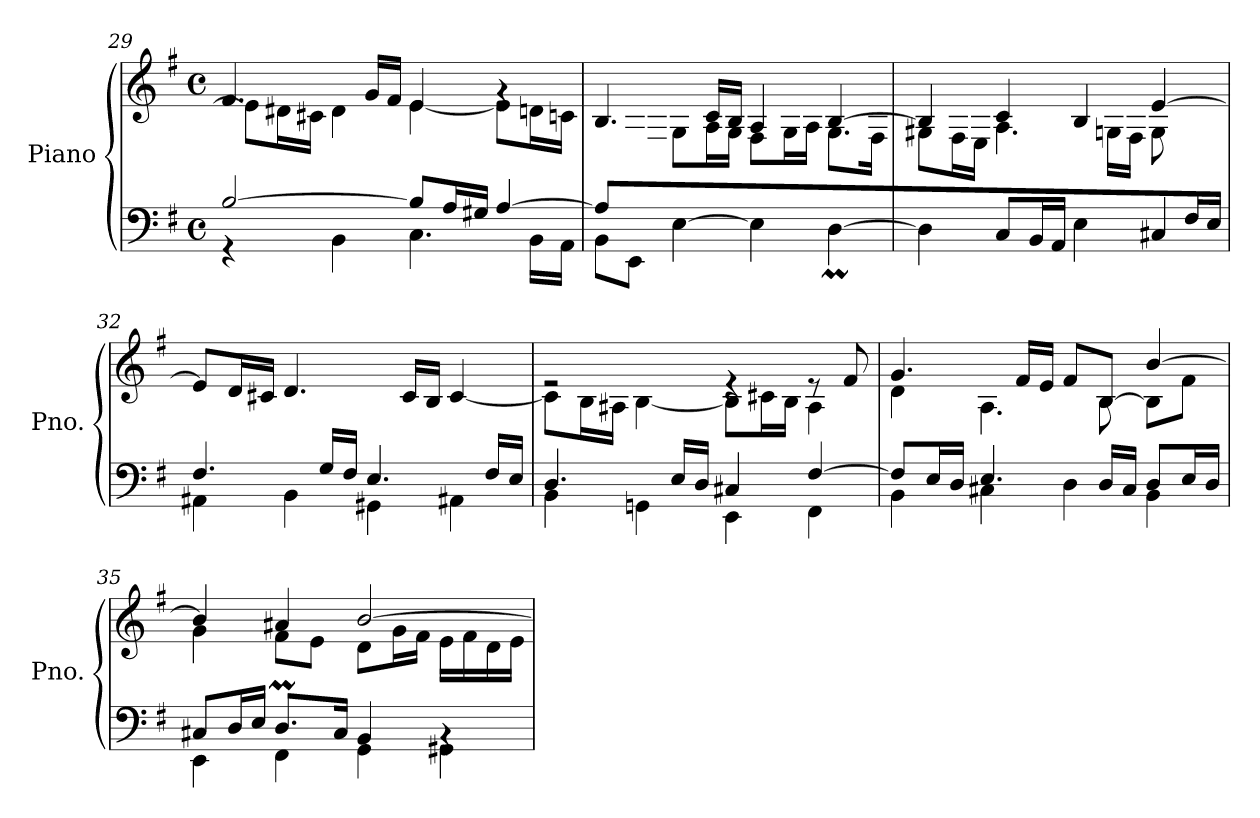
**kern	**kern
*part1	*part1
*staff2	*staff1
*I"Piano	*
*I'Pno.	*
!!LO:PB:g=z
*clefF4	*clefG2
*k[f#]	*k[f#]
*M4/4	*M4/4
*met(c)	*met(c)
=29	=29
*^	*^
[2B/	4r	4.f#/	8e\L]
.	.	.	16d#X\L
.	.	.	16c#X\JJ
.	4BB\	.	4d#\
.	.	16g/LL	.
.	.	16f#/JJ	.
8B/L]	4.C\	4e/	[4e\
16A/L	.	.	.
16G#X/JJ	.	.	.
[4A/	.	4rg	8e\L]
.	16BB\LL	.	16dn\L
.	16AA\JJ	.	16cn\JJ
=30	=30	=30	=30
8A/L]	8BB\L	4.B/	8ryy
2..ryy	8EE\J	.	16G\L
.	.	.	16F#\JJ
.	[4E\	.	8G\L
.	.	16c/LL	16A\L
.	.	16B/JJ	16G\JJ
.	4E\]	4A/	8F#\L
.	.	.	16G\L
.	.	.	16A\JJ
.	[4DM\	[4B/	8.G\L
.	.	.	16F#\Jk
=31	=31	=31	=31
2..ryy	4D\]	4B/]	8G#X\L
.	.	.	16F#\L
.	.	.	16E\JJ
.	8C/L	4c/	4.A\
.	16BB/L	.	.
.	16AA/JJ	.	.
.	4E\	4B/	.
.	.	.	16Gn\LL
.	.	.	16F#\JJ
.	4C#X/	[4e/	8G\L
16F#/L	.	.	8ryy
16E/JJ	.	.	.
*	*	*v	*v
!!LO:LB:g=z
=32	=32	=32
4.F#/	4AA#X\	8e/L]
.	.	16d/L
.	.	16c#X/JJ
.	4BB\	4.d/
16G/LL	.	.
16F#/JJ	.	.
4.E/	4GG#X\	.
.	.	16c#/LL
.	.	16B/JJ
.	4AA#X\	[4c#/
16F#/LL	.	.
16E/JJ	.	.
=33	=33	=33
*	*	*^
4.D/	4BB\	2re	8c#\L]
.	.	.	16B\L
.	.	.	16A#X\JJ
.	4GGn\	.	[4B\
16E/LL	.	.	.
16D/JJ	.	.	.
4C#X/	4EE\	4re	8B\L]
.	.	.	16c#X\L
.	.	.	16B\JJ
[4F#/	4FF#\	8re	4A#\
.	.	8f#/	.
=34	=34	=34	=34
8F#/L]	4BB\	4.g/	4d\
16E/L	.	.	.
16D/JJ	.	.	.
4.E/	4C#X\	.	4.A\
.	.	16f#/LL	.
.	.	16e/JJ	.
.	4D\	8f#/L	.
16D/LL	.	[8B/J	8B\
16C#/JJ	.	.	.
8D/L	4BB\	[4b/	8B\L]
16E/L	.	.	8f#\J
16D/JJ	.	.	.
!!LO:LB:g=z	!!
=35	=35	=35	=35
8C#X/L	4EE\	4b/]	4g\
16D/L	.	.	.
16E/JJ	.	.	.
8.DM/L	4FF#\	4a#X/	8f#\L
.	.	.	8e\J
16C#/Jk	.	.	.
4BB/	4GG\	[2b/	8d\L
.	.	.	16g\L
.	.	.	16f#\JJ
4rBB	4GG#X\	.	16e\LL
.	.	.	16f#\
.	.	.	16d\
.	.	.	16e\JJ
*v	*v	*	*
*	*v	*v
=	=
*-	*-
